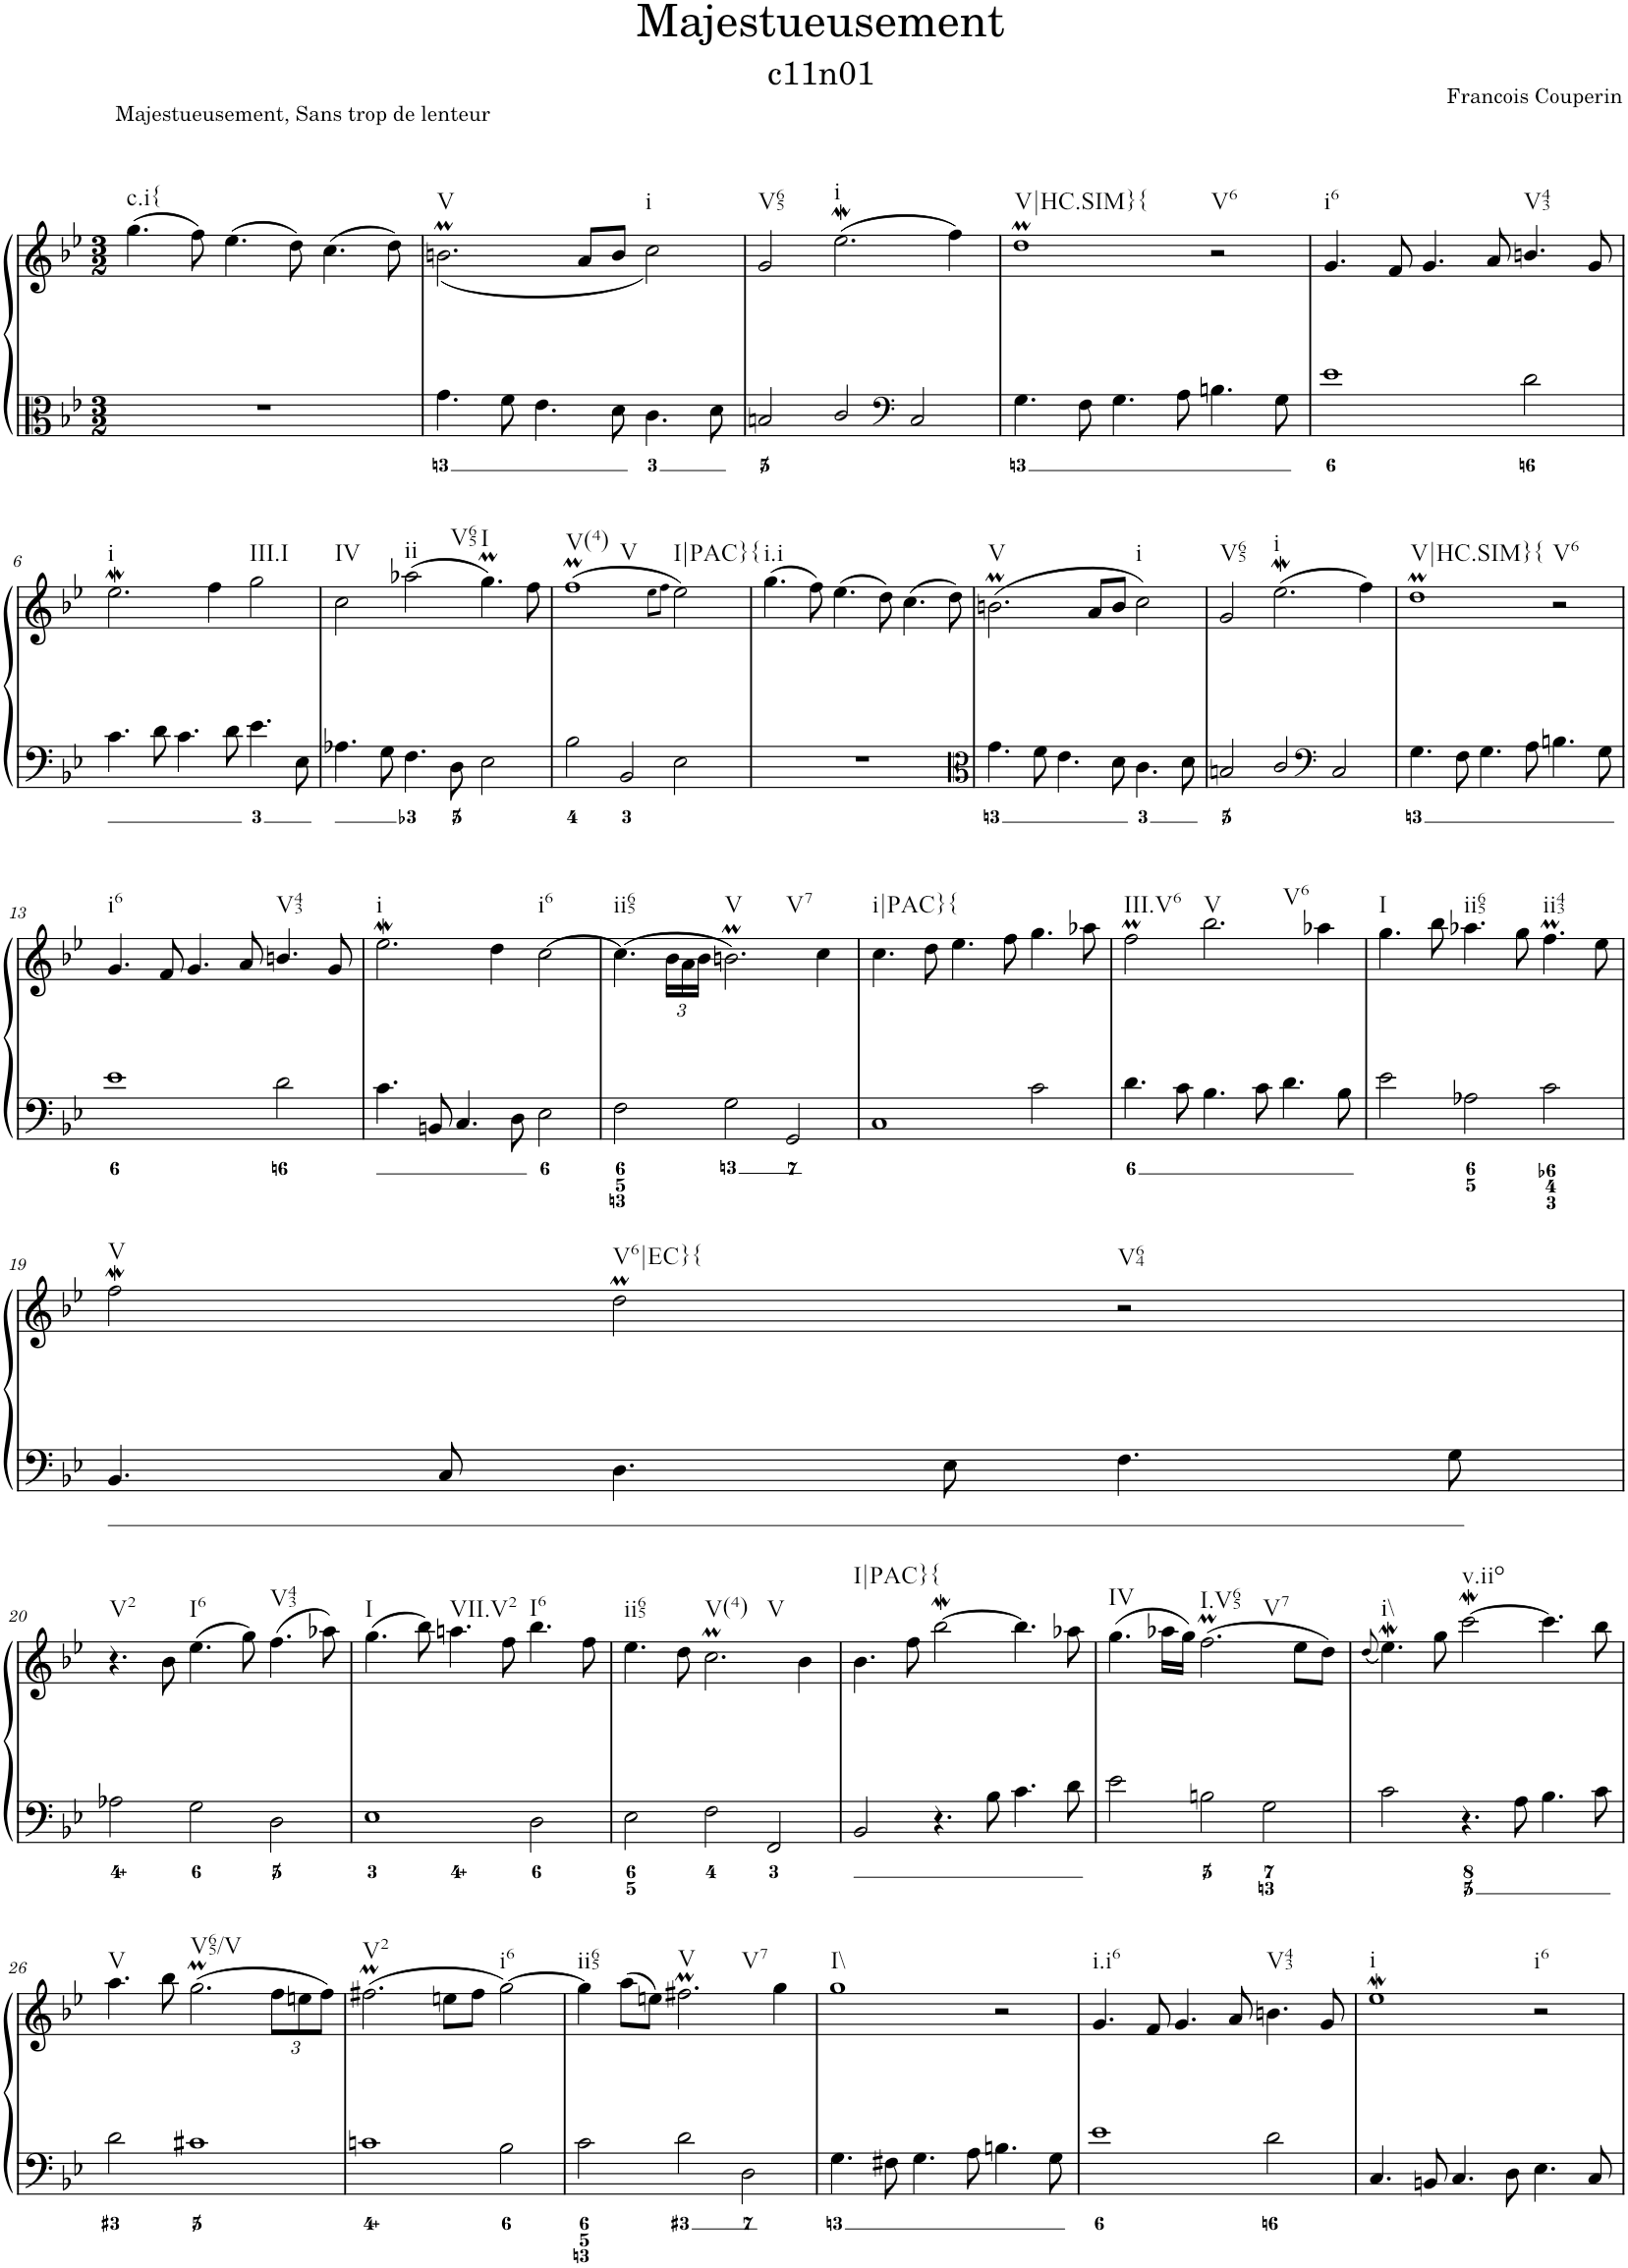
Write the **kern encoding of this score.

**kern	**kern
*part1	*part1
*staff2	*staff1
*I"Piano	*
*I'Pno.	*
*clefC3	*clefG2
*k[b-e-]	*k[b-e-]
*M3/2	*M3/2
=1	=1
!	!LO:TX:a:t=Majestueusement, Sans trop de lenteur
!	!LO:TX:b:t=c.i{
1.r	(4.gg\
.	8ff\)
.	(4.ee-\
.	8dd\)
.	(4.cc\
.	8dd\)
=2	=2
!	!LO:TX:b:t=V
4.g\	(<2.bnm\
8f\	.
4.e-\	.
.	8a/L
8d\	8b/J
!	!LO:TX:b:t=i
4.c\	2cc\)
8d\	.
=3	=3
!	!LO:TX:b:t=V65
2Bn/	2g/
!	!LO:TX:b:t=i
2c/	(2.ee-w\
*clefF4	*
2C/	.
.	4ff\)
=4	=4
!	!LO:TX:b:t=V|HC.SIM}{
4.G\	1ddm
8F\	.
4.G\	.
8A\	.
!	!LO:TX:b:t=V6
4.Bn\	2r
8G\	.
=5	=5
!	!LO:TX:b:t=i6
1e-	4.g/
.	8f/
.	4.g/
.	8a/
!	!LO:TX:b:t=V43
2d\	4.bn/
.	8g/
!!LO:LB:g=z
=6	=6
!	!LO:TX:b:t=i
4.c\	2.ee-w\
8d\	.
4.c\	.
.	4ff\
8d\	.
!	!LO:TX:b:t=III.I
4.e-\	2gg\
8E-\	.
=7	=7
!	!LO:TX:b:t=IV
4.A-X\	2cc\
8G\	.
!	!LO:TX:b:t=ii
!	!LO:TX:b:t=V65
4.F\	(2aa-X\
8D\	.
!	!LO:TX:b:t=I
2E-\	4.ggM\)
.	8ff\
=8	=8
!	!LO:TX:b:t=V(4)
!	!LO:TX:b:t=V
2B-\	(1ffM
2BB-/	.
.	8qee-\L
.	8qff\J
!	!LO:TX:b:t=I|PAC}{
2E-\	2ee-\)
=9	=9
!	!LO:TX:b:t=i.i
1.r	(4.gg\
.	8ff\)
.	(4.ee-\
.	8dd\)
.	(4.cc\
.	8dd\)
=10	=10
*clefC3	*
!	!LO:TX:b:t=V
4.g\	(2.bnm\
8f\	.
4.e-\	.
.	8a/L
8d\	8b/J
!	!LO:TX:b:t=i
4.c\	2cc\)
8d\	.
=11	=11
!	!LO:TX:b:t=V65
2Bn/	2g/
!	!LO:TX:b:t=i
2c/	(2.ee-w\
*clefF4	*
2C/	.
.	4ff\)
=12	=12
!	!LO:TX:b:t=V|HC.SIM}{
4.G\	1ddm
8F\	.
4.G\	.
8A\	.
!	!LO:TX:b:t=V6
4.Bn\	2r
8G\	.
!!LO:LB:g=z
=13	=13
!	!LO:TX:b:t=i6
1e-	4.g/
.	8f/
.	4.g/
.	8a/
!	!LO:TX:b:t=V43
2d\	4.bn/
.	8g/
=14	=14
!	!LO:TX:b:t=i
4.c\	2.ee-w\
8BBn/	.
4.C/	.
.	4dd\
8D\	.
!	!LO:TX:b:t=i6
2E-\	[2cc\
=15	=15
!	!LO:TX:b:t=ii65
2F\	(4.cc\]
*	*Xbrackettup
.	24b-\LL
.	24a\
.	24b-\JJ
!	!LO:TX:b:t=V
!	!LO:TX:b:t=V7
2G\	2.bnm\)
2GG/	.
.	4cc\
=16	=16
!	!LO:TX:b:t=i|PAC}{
1C	4.cc\
.	8dd\
.	4.ee-\
.	8ff\
2c\	4.gg\
.	8aa-X\
=17	=17
!	!LO:TX:b:t=III.V6
4.d\	2ffM\
8c\	.
!	!LO:TX:b:t=V
!	!LO:TX:b:t=V6
4.B-\	2.bb-\
8c\	.
4.d\	.
.	4aa-X\
8B-\	.
=18	=18
!	!LO:TX:b:t=I
2e-\	4.gg\
.	8bb-\
!	!LO:TX:b:t=ii65
2A-X\	4.aa-X\
.	8gg\
!	!LO:TX:b:t=ii43
2c\	4.ffM\
.	8ee-\
!!LO:LB:g=z
=19	=19
!	!LO:TX:b:t=V
4.BB-/	2ffW\
8C/	.
!	!LO:TX:b:t=V6|EC}{
4.D\	2ddm\
8E-\	.
!	!LO:TX:b:t=V64
4.F\	2r
8G\	.
!!LO:LB:g=z
=20	=20
!	!LO:TX:b:t=V2
2A-X\	4.r
.	8b-\
!	!LO:TX:b:t=I6
2G\	(4.ee-\
.	8gg\)
!	!LO:TX:b:t=V43
2D\	(4.ff\
.	8aa-X\)
=21	=21
!	!LO:TX:b:t=I
1E-	(4.gg\
.	8bb-\)
!	!LO:TX:b:t=VII.V2
.	4.aan\
.	8ff\
!	!LO:TX:b:t=I6
2D\	4.bb-\
.	8ff\
=22	=22
!	!LO:TX:b:t=ii65
2E-\	4.ee-\
.	8dd\
!	!LO:TX:b:t=V(4)
!	!LO:TX:b:t=V
2F\	2.ccM\
2FF/	.
.	4b-\
=23	=23
!	!LO:TX:b:t=I|PAC}{
2BB-/	4.b-\
.	8ff\
4.r	[2bb-w\
8B-\	.
4.c\	4.bb-\]
8d\	8aa-X\
=24	=24
!	!LO:TX:b:t=IV
2e-\	(4.gg\
.	16aa-X\LL
.	16gg\JJ)
!	!LO:TX:b:t=I.V65
!	!LO:TX:b:t=V7
2Bn\	(2.ffM\
2G\	.
.	8ee-\L
.	8dd\J)
=25	=25
.	(8qdd/
!	!LO:TX:b:t=i\\
2c\	4.ee-w\)
.	8gg\
!	!LO:TX:b:t=v.iio
4.r	[2cccW\
8A\	.
4.B-\	4.ccc\]
8c\	8bb-\
!!LO:LB:g=z
=26	=26
!	!LO:TX:b:t=V
2d\	4.aa\
.	8bb-\
!	!LO:TX:b:t=V65/V
1c#X	(2.ggM\
.	12ff\L
.	12een\
.	12ff\J)
=27	=27
!	!LO:TX:b:t=V2
1cn	(2.ff#Xm\
.	8een\L
.	8ff#\J
!	!LO:TX:b:t=i6
2B-\	[2gg\)
=28	=28
!	!LO:TX:b:t=ii65
2c\	4gg\]
.	(8aa\L
.	8een\J)
!	!LO:TX:b:t=V
!	!LO:TX:b:t=V7
2d\	2.ff#Xm\
2D\	.
.	4gg\
=29	=29
!	!LO:TX:b:t=I\\
4.G\	1gg
8F#X\	.
4.G\	.
8A\	.
4.Bn\	2r
8G\	.
=30	=30
!	!LO:TX:b:t=i.i6
1e-	4.g/
.	8f/
.	4.g/
.	8a/
!	!LO:TX:b:t=V43
2d\	4.bn\
.	8g/
=31	=31
!	!LO:TX:b:t=i
4.C/	1ee-w
8BBn/	.
4.C/	.
8D\	.
!	!LO:TX:b:t=i6
4.E-\	2r
8C/	.
=	=
*-	*-
